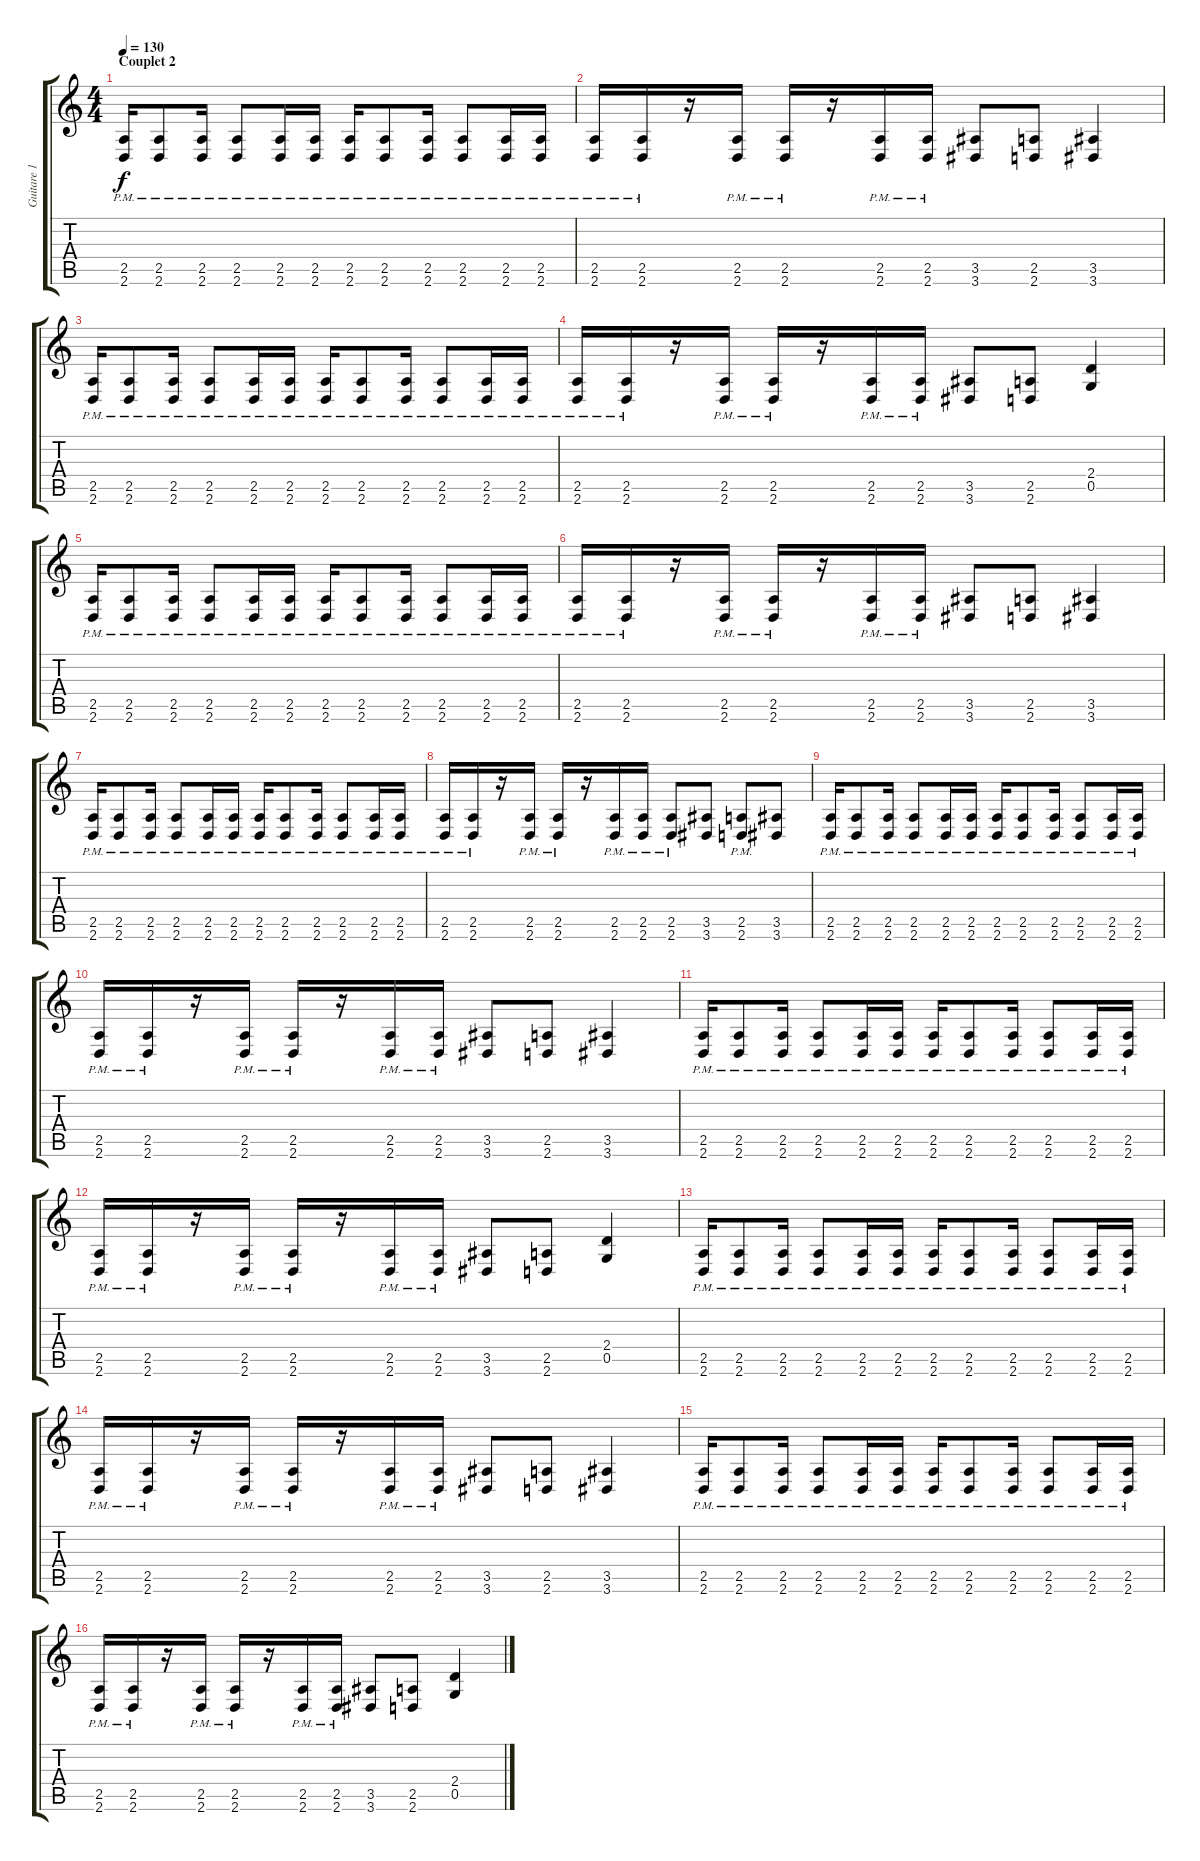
\track ("Guitare 1" "Guitare 1") {instrument distortionguitar}
\staff {score tabs}
\tuning (D4 A3 F3 C3 G2 C2) {hide}
\ts (4 4)
\section ("" "Couplet 2")
\tempo 130
\clef g2
\ks c
(2.5{pm} 2.6{pm}).16{dy f} (2.5{pm} 2.6{pm}).8 (2.5{pm} 2.6{pm}).16 (2.5{pm} 2.6{pm}).8 (2.5{pm} 2.6{pm}).16 (2.5{pm} 2.6{pm}).16 (2.5{pm} 2.6{pm}).16 (2.5{pm} 2.6{pm}).8 (2.5{pm} 2.6{pm}).16 (2.5{pm} 2.6{pm}).8 (2.5{pm} 2.6{pm}).16 (2.5{pm} 2.6{pm}).16 |
(2.5{pm} 2.6{pm}).16 (2.5{pm} 2.6{pm}).16 r.16 (2.5{pm} 2.6{pm}).16 (2.5{pm} 2.6{pm}).16 r.16 (2.5{pm} 2.6{pm}).16 (2.5{pm} 2.6{pm}).16 (3.5 3.6).8 (2.5 2.6).8 (3.5 3.6).4 |
(2.5{pm} 2.6{pm}).16 (2.5{pm} 2.6{pm}).8 (2.5{pm} 2.6{pm}).16 (2.5{pm} 2.6{pm}).8 (2.5{pm} 2.6{pm}).16 (2.5{pm} 2.6{pm}).16 (2.5{pm} 2.6{pm}).16 (2.5{pm} 2.6{pm}).8 (2.5{pm} 2.6{pm}).16 (2.5{pm} 2.6{pm}).8 (2.5{pm} 2.6{pm}).16 (2.5{pm} 2.6{pm}).16 |
(2.5{pm} 2.6{pm}).16 (2.5{pm} 2.6{pm}).16 r.16 (2.5{pm} 2.6{pm}).16 (2.5{pm} 2.6{pm}).16 r.16 (2.5{pm} 2.6{pm}).16 (2.5{pm} 2.6{pm}).16 (3.5 3.6).8 (2.5 2.6).8 (2.4 0.5).4 |
(2.5{pm} 2.6{pm}).16 (2.5{pm} 2.6{pm}).8 (2.5{pm} 2.6{pm}).16 (2.5{pm} 2.6{pm}).8 (2.5{pm} 2.6{pm}).16 (2.5{pm} 2.6{pm}).16 (2.5{pm} 2.6{pm}).16 (2.5{pm} 2.6{pm}).8 (2.5{pm} 2.6{pm}).16 (2.5{pm} 2.6{pm}).8 (2.5{pm} 2.6{pm}).16 (2.5{pm} 2.6{pm}).16 |
(2.5{pm} 2.6{pm}).16 (2.5{pm} 2.6{pm}).16 r.16 (2.5{pm} 2.6{pm}).16 (2.5{pm} 2.6{pm}).16 r.16 (2.5{pm} 2.6{pm}).16 (2.5{pm} 2.6{pm}).16 (3.5 3.6).8 (2.5 2.6).8 (3.5 3.6).4 |
(2.5{pm} 2.6{pm}).16 (2.5{pm} 2.6{pm}).8 (2.5{pm} 2.6{pm}).16 (2.5{pm} 2.6{pm}).8 (2.5{pm} 2.6{pm}).16 (2.5{pm} 2.6{pm}).16 (2.5{pm} 2.6{pm}).16 (2.5{pm} 2.6{pm}).8 (2.5{pm} 2.6{pm}).16 (2.5{pm} 2.6{pm}).8 (2.5{pm} 2.6{pm}).16 (2.5{pm} 2.6{pm}).16 |
(2.5{pm} 2.6{pm}).16 (2.5{pm} 2.6{pm}).16 r.16 (2.5{pm} 2.6{pm}).16 (2.5{pm} 2.6{pm}).16 r.16 (2.5{pm} 2.6{pm}).16 (2.5{pm} 2.6{pm}).16 (2.5{pm} 2.6{pm}).8 (3.5 3.6).8 (2.5{pm} 2.6{pm}).8 (3.5 3.6).8 |
(2.5{pm} 2.6{pm}).16 (2.5{pm} 2.6{pm}).8 (2.5{pm} 2.6{pm}).16 (2.5{pm} 2.6{pm}).8 (2.5{pm} 2.6{pm}).16 (2.5{pm} 2.6{pm}).16 (2.5{pm} 2.6{pm}).16 (2.5{pm} 2.6{pm}).8 (2.5{pm} 2.6{pm}).16 (2.5{pm} 2.6{pm}).8 (2.5{pm} 2.6{pm}).16 (2.5{pm} 2.6{pm}).16 |
(2.5{pm} 2.6{pm}).16 (2.5{pm} 2.6{pm}).16 r.16 (2.5{pm} 2.6{pm}).16 (2.5{pm} 2.6{pm}).16 r.16 (2.5{pm} 2.6{pm}).16 (2.5{pm} 2.6{pm}).16 (3.5 3.6).8 (2.5 2.6).8 (3.5 3.6).4 |
(2.5{pm} 2.6{pm}).16 (2.5{pm} 2.6{pm}).8 (2.5{pm} 2.6{pm}).16 (2.5{pm} 2.6{pm}).8 (2.5{pm} 2.6{pm}).16 (2.5{pm} 2.6{pm}).16 (2.5{pm} 2.6{pm}).16 (2.5{pm} 2.6{pm}).8 (2.5{pm} 2.6{pm}).16 (2.5{pm} 2.6{pm}).8 (2.5{pm} 2.6{pm}).16 (2.5{pm} 2.6{pm}).16 |
(2.5{pm} 2.6{pm}).16 (2.5{pm} 2.6{pm}).16 r.16 (2.5{pm} 2.6{pm}).16 (2.5{pm} 2.6{pm}).16 r.16 (2.5{pm} 2.6{pm}).16 (2.5{pm} 2.6{pm}).16 (3.5 3.6).8 (2.5 2.6).8 (2.4 0.5).4 |
(2.5{pm} 2.6{pm}).16 (2.5{pm} 2.6{pm}).8 (2.5{pm} 2.6{pm}).16 (2.5{pm} 2.6{pm}).8 (2.5{pm} 2.6{pm}).16 (2.5{pm} 2.6{pm}).16 (2.5{pm} 2.6{pm}).16 (2.5{pm} 2.6{pm}).8 (2.5{pm} 2.6{pm}).16 (2.5{pm} 2.6{pm}).8 (2.5{pm} 2.6{pm}).16 (2.5{pm} 2.6{pm}).16 |
(2.5{pm} 2.6{pm}).16 (2.5{pm} 2.6{pm}).16 r.16 (2.5{pm} 2.6{pm}).16 (2.5{pm} 2.6{pm}).16 r.16 (2.5{pm} 2.6{pm}).16 (2.5{pm} 2.6{pm}).16 (3.5 3.6).8 (2.5 2.6).8 (3.5 3.6).4 |
(2.5{pm} 2.6{pm}).16 (2.5{pm} 2.6{pm}).8 (2.5{pm} 2.6{pm}).16 (2.5{pm} 2.6{pm}).8 (2.5{pm} 2.6{pm}).16 (2.5{pm} 2.6{pm}).16 (2.5{pm} 2.6{pm}).16 (2.5{pm} 2.6{pm}).8 (2.5{pm} 2.6{pm}).16 (2.5{pm} 2.6{pm}).8 (2.5{pm} 2.6{pm}).16 (2.5{pm} 2.6{pm}).16 |
(2.5{pm} 2.6{pm}).16 (2.5{pm} 2.6{pm}).16 r.16 (2.5{pm} 2.6{pm}).16 (2.5{pm} 2.6{pm}).16 r.16 (2.5{pm} 2.6{pm}).16 (2.5{pm} 2.6{pm}).16 (3.5 3.6).8 (2.5 2.6).8 (2.4 0.5).4
